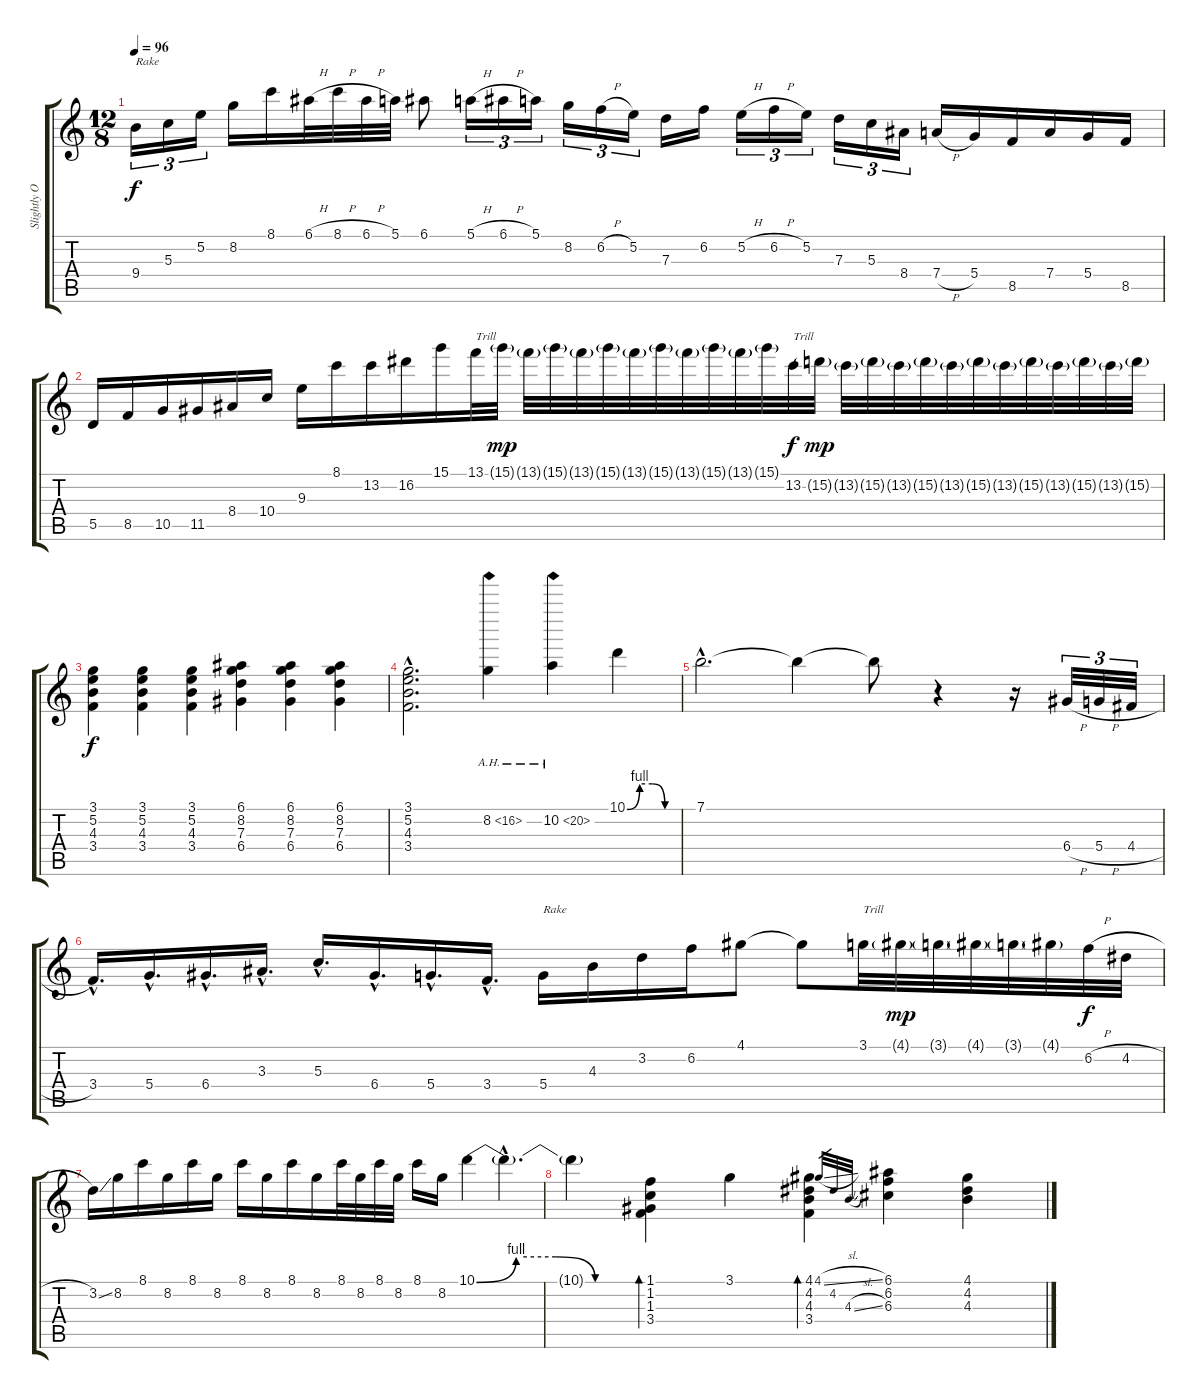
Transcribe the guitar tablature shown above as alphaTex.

\track ("Slightly Overdriven Guitar" "Slightly O") {instrument overdrivenguitar}
\staff {score tabs}
\tuning (E4 B3 G3 D3 A2 E2) {hide}
\ts (12 8)
\tempo 96
\clef g2
\ks c
9.4.16{tu (3 2) txt "Rake" dy f} 5.3.16{tu (3 2)} 5.2.16{tu (3 2)} 8.2.16 8.1.16 6.1{h}.32 8.1{h}.32 6.1{h}.32 5.1.32 6.1.8 5.1{h}.16{tu (3 2)} 6.1{h}.16{tu (3 2)} 5.1.16{tu (3 2)} 8.2.16{tu (3 2)} 6.2{h}.16{tu (3 2)} 5.2.16{tu (3 2)} 7.3.16 6.2.16 5.2{h}.16{tu (3 2)} 6.2{h}.16{tu (3 2)} 5.2.16{tu (3 2)} 7.3.16{tu (3 2)} 5.3.16{tu (3 2)} 8.4.16{tu (3 2)} 7.4{h}.16 5.4.16 8.5.16 7.4.16 5.4.16 8.5.16 |
5.5.16 8.5.16 10.5.16 11.5.16 8.4.16 10.4.16 9.3.16 8.1.16 13.2.16 16.2.16 15.1.16 13.1.32{txt "Trill"} 15.1{g}.32{dy mp} 13.1{g}.32 15.1{g}.32 13.1{g}.32 15.1{g}.32 13.1{g}.32 15.1{g}.32 13.1{g}.32 15.1{g}.32 13.1{g}.32 15.1{g}.32 13.2.32{txt "Trill" dy f} 15.2{g}.32{dy mp} 13.2{g}.32 15.2{g}.32 13.2{g}.32 15.2{g}.32 13.2{g}.32 15.2{g}.32 13.2{g}.32 15.2{g}.32 13.2{g}.32 15.2{g}.32 13.2{g}.32 15.2{g}.32 |
(3.1 5.2 4.3 3.4).4{dy f} (3.1 5.2 4.3 3.4).4 (3.1 5.2 4.3 3.4).4 (6.1 8.2 7.3 6.4).4 (6.1 8.2 7.3 6.4).4 (6.1 8.2 7.3 6.4).4 |
(3.1{hac} 5.2{hac} 4.3{hac} 3.4{hac}).2{d} 8.2{ah 8}.4 10.2{ah 10}.4 10.1{be (custom 0 0 15 4 30 4 45 0 60 0)}.4 |
7.1{hac}.2{d} 7.1{t}.4 7.1{t}.8 r.4 r.16 6.4{h}.32{tu (3 2)} 5.4{h}.32{tu (3 2)} 4.4{h}.32{tu (3 2)} |
3.4{hac}.16{d} 5.4{hac}.16{d} 6.4{hac}.16{d} 3.3{hac}.16{d} 5.3{hac}.16{d} 6.4{hac}.16{d} 5.4{hac}.16{d} 3.4{hac}.16{d} 5.4.16{txt "Rake"} 4.3.16 3.2.16 6.2.16 4.1.8 4.1{t}.8 3.1.32{txt "Trill"} 4.1{g}.32{dy mp} 3.1{g}.32 4.1{g}.32 3.1{g}.32 4.1{g}.32 6.2{h}.32{dy f} 4.2{h}.32 |
3.2{ss}.16 8.2.16 8.1.16 8.2.16 8.1.16 8.2.16 8.1.16 8.2.16 8.1.16 8.2.16 8.1.32 8.2.32 8.1.32 8.2.32 8.1.16 8.2.16 10.1{be (custom 0 0 15 4 30 4 45 0 60 0)}.4 10.1{hac t}.4{d} |
10.1{t}.4 (1.1 1.2 1.3 3.4).4{bd 240} 3.1.4 (4.1 4.2 4.3 3.4).4{bd 240} 4.1{sl}.32{gr} 4.2.32{gr} 4.3{sl}.32{gr} (6.1 6.2 6.3).4 (4.1 4.2 4.3).4
